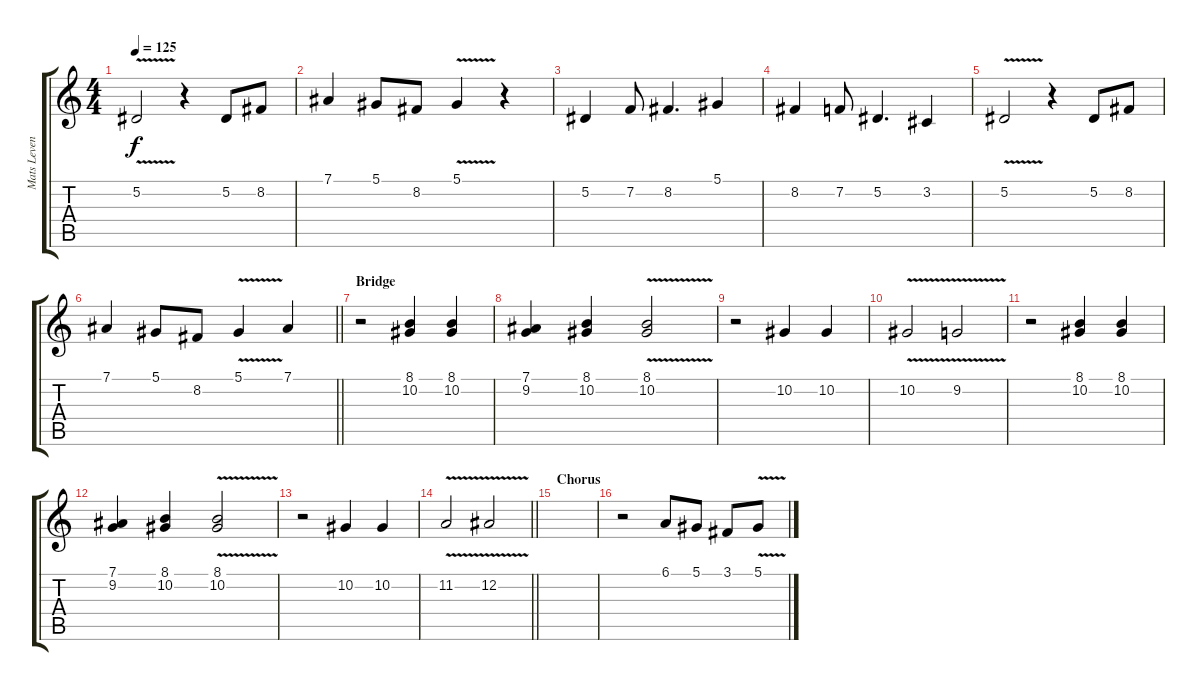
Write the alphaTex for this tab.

\track ("Mats Leven" "Mats Leven") {instrument lead2sawtooth}
\staff {score tabs}
\tuning (Eb4 Bb3 Gb3 Db3 Ab2 Eb2) {hide}
\ts (4 4)
\tempo 125
\clef g2
\ks c
5.2{v}.2{dy f} r.4 5.2.8 8.2.8 |
7.1.4 5.1.8 8.2.8 5.1{v}.4 r.4 |
5.2.4 7.2.8 8.2.4{d} 5.1.4 |
8.2.4 7.2.8 5.2.4{d} 3.2.4 |
5.2{v}.2 r.4 5.2.8 8.2.8 |
\barLineRight lightlight
7.1.4 5.1.8 8.2.8 5.1{v}.4 7.1.4 |
\section ("" "Bridge")
r.2 (8.1 10.2).4 (8.1 10.2).4 |
(7.1 9.2).4 (8.1 10.2).4 (8.1 10.2{v}).2 |
r.2 10.2.4 10.2.4 |
10.2{v}.2 9.2{v}.2 |
r.2 (8.1 10.2).4 (8.1 10.2).4 |
(7.1 9.2).4 (8.1 10.2).4 (8.1 10.2{v}).2 |
r.2 10.2.4 10.2.4 |
\barLineRight lightlight
11.2{v}.2 12.2{v}.2 |
\section ("" "Chorus")
|
r.2 6.1.8 5.1.8 3.1.8 5.1{v}.8
